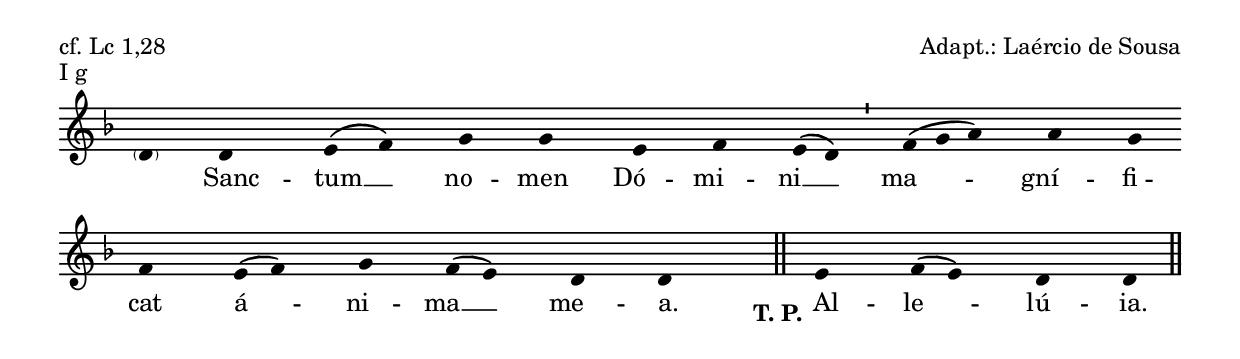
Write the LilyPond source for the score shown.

\version "2.24.1"

\include "gregorian.ly"
\include "../../../modules/lilypond/neums.ily"
\include "../../../modules/lilypond/spacing.ily"
\include "../../../modules/lilypond/layout.ily"
\include "../../../modules/lilypond/lyrics.ily"
\include "../../../modules/lilypond/symbols.ily"

antiphonChant = \relative c' {
  \AntiphonSignature
  \key d \minor
  \Cp d \C d \CC e f \C g g e f \CC e d
  \divisioMinima
  \CCC f g a \C a g f \CC e f \C g \CC f e \C d d s
  \finalis
  \C e \CC f e \C d d
  \finalis
}

antiphonLyrics = \lyricmode {
  _ Sanc -- tum __ no -- men Dó -- mi -- ni __
  ma -- gní -- fi -- cat á -- ni -- ma __ me -- a.
  \set stanza = \markup \column { \vspace #.33 "T. P." }
  Al -- le -- lú -- ia.
}

antiphonLyricsPt = \lyricmode {
  Ao san -- to __ no -- me do Se -- nhor __
  en -- gran -- de -- ce a __ mi -- nha __ al -- ma.
  A -- le -- lu -- ia.
}

\GregorianTranscriptionLayout

\header {
  meter = "cf. Lc 1,28"
  arranger = "Adapt.: Laércio de Sousa"
}

\score {
  \header {
    piece = "I g"
  }

  \new GregorianTranscriptionStaff <<
    \new GregorianTranscriptionVoice = "antiphon" {
      \antiphonChant
    }

    \new GregorianTranscriptionLyrics \lyricsto "antiphon" \antiphonLyrics
    \new GregorianTranscriptionAltLyrics \lyricsto "antiphon" \antiphonLyricsPt
  >>
}